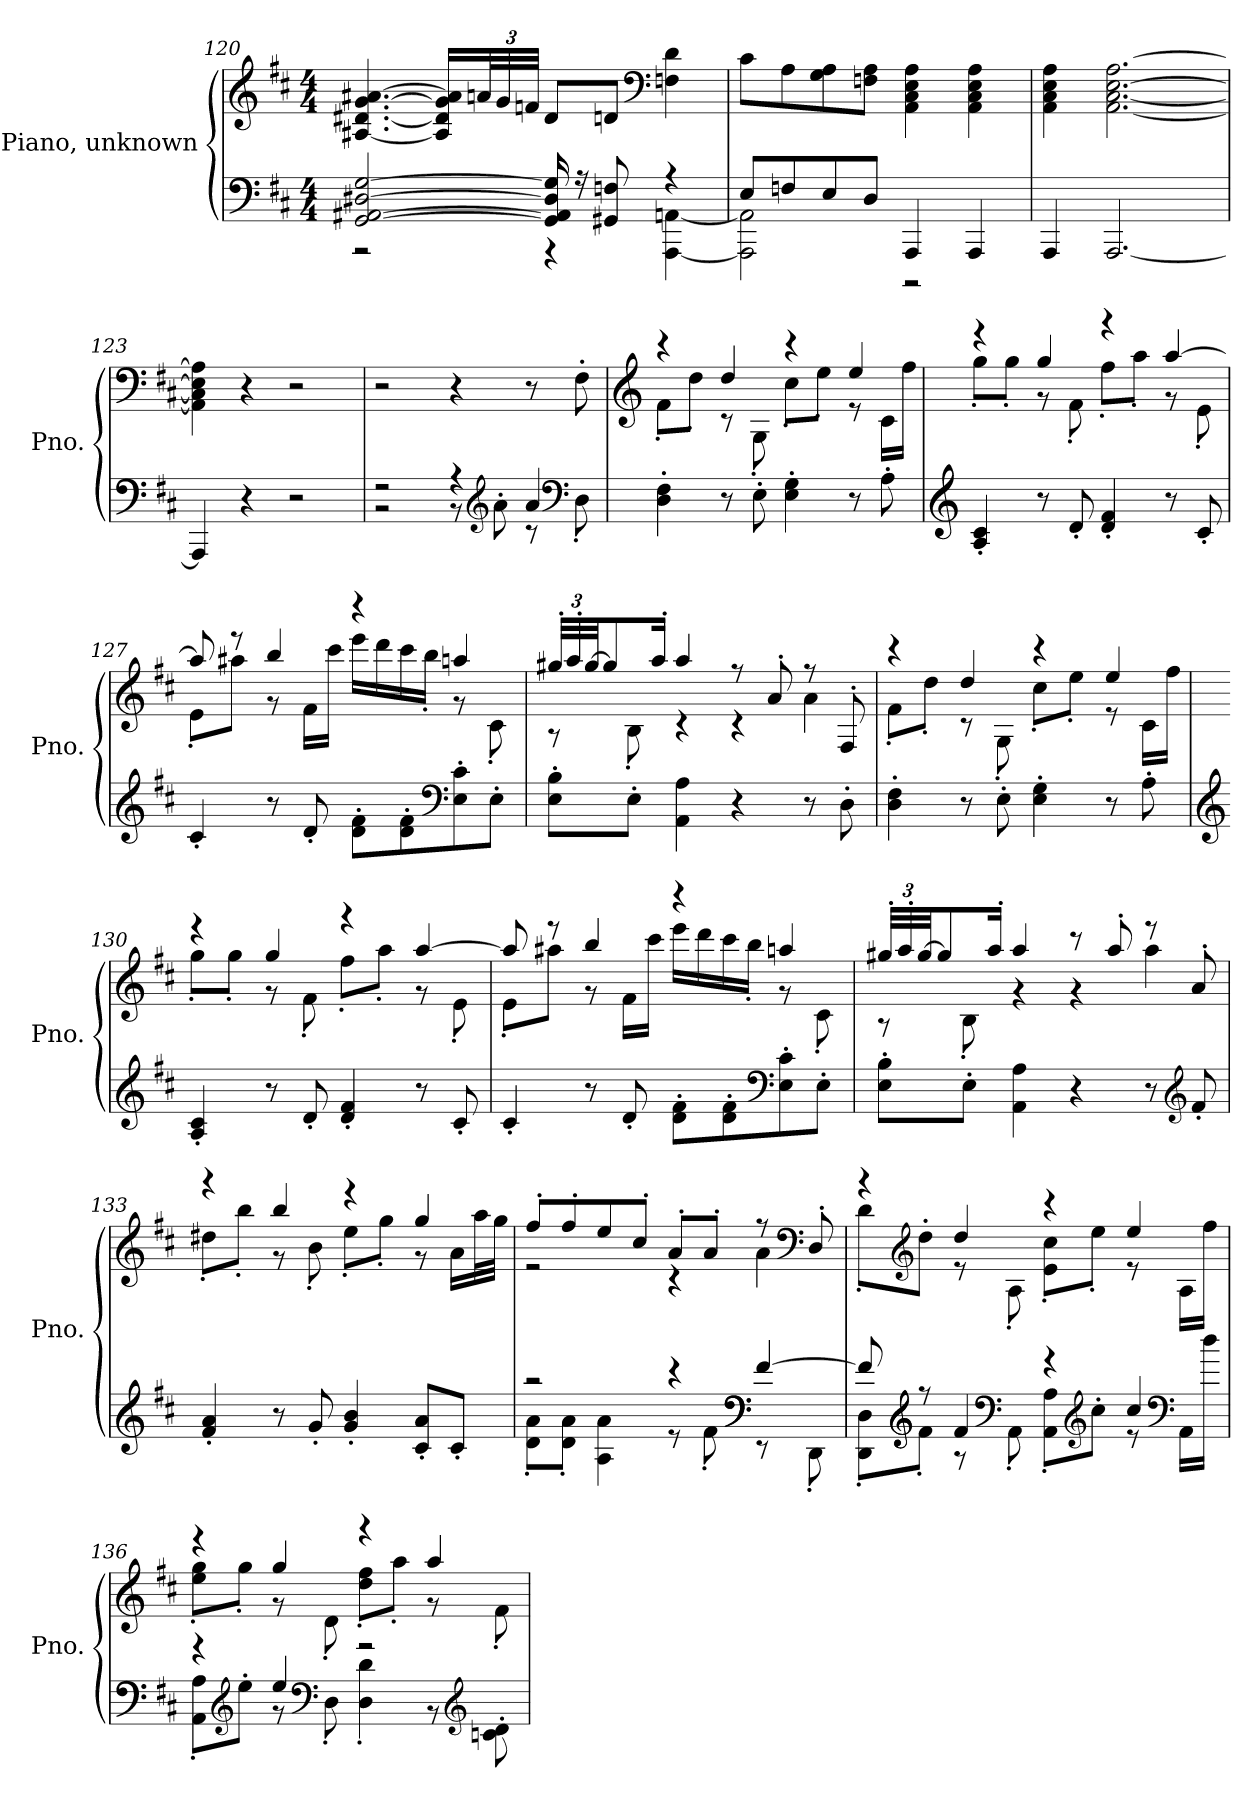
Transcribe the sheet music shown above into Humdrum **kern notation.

**kern	**kern
*part1	*part1
*staff2	*staff1
*I"Piano, unknown	*
*I'Pno.	*
!!LO:LB:g=z
*clefF4	*clefG2
*k[f#c#]	*k[f#c#]
*M4/4	*M4/4
=120	=120
*^	*
[2GG/ [2AA#X/ [2D#X/ [2G/	2r	[4.A#X/ [4.d#X/ [4.g/ [4.a#X/
.	.	16A#/] 16d#/] 16g/] 16a#/]LL
*	*	*Xbrackettup
.	.	48an/L
.	.	48g/
.	.	48fn/JJJ
16GG/] 16AA#/] 16D#/] 16G/]	4r	8d#/L
16r	.	.
8GG#X/ 8Fn/	.	8dn/J
*	*	*clefF4
4r	[4AAA\ [4AAn\	4Fn\ 4d\
=121	=121	=121
8E/L	2AAA\] 2AA\]	8c#\L
8Fn/	.	8A\
8E/	.	8G\ 8A\
8D/J	.	8Fn\ 8A\J
4AAA/	2r	4AA\ 4C#\ 4E\ 4A\
4AAA/	.	4AA\ 4C#\ 4E\ 4A\
*v	*v	*
=122	=122
4AAA/	4AA\ 4C#\ 4E\ 4A\
[2.AAA/	[2.AA\ [2.C#\ [2.E\ [2.A\
=123	=123
4AAA/]	4AA\] 4C#\] 4E\] 4A\]
4r	4r
2r	2r
!!LO:LB:g=z
=124	=124
*^	*
2r	2r	2r
4r	8r	4r
*clefG2	*	*
.	8a'\	.
4a/	8r	8r
*clefF4	*	*
.	8D'\	8F#'\
*v	*v	*
=125	=125
*	*clefG2
*	*^
4D\' 4F#\'	4r	8f#'\L
.	.	8dd'\J
8r	4dd/	8r
8E'\	.	8G'\
4E\' 4G\'	4r	8cc#'\L
.	.	8ee'\J
8r	4ee/	8r
8A'\	.	16c#\LL
.	.	16ff#\JJ
=126	=126	=126
*clefG2	*	*
4A/' 4c#/'	4r	8gg'\L
.	.	8gg'\J
8r	4gg/	8r
8d'/	.	8f#'\
4d/' 4f#/'	4r	8ff#'\L
.	.	8aa'\J
8r	[4aa/	8r
8c#'/	.	8e'\
!!LO:LB:g=z	!!
=127	=127	=127
4c#'/	8aa/]	8e'\L
.	8r	8aa#X\J
8r	4bb/	8r
8d'/	.	16f#\LL
.	.	16ccc#\JJ
8d\' 8f#\'L	4r	16eee\LL
.	.	16ddd\
8d\' 8f#\'	.	16ccc#\
.	.	16bb'\JJ
*clefF4	*	*
8E\' 8c#\'	4aan/	8r
8E'\J	.	8c#'\
=128	=128	=128
8E\' 8B\'L	48gg#X'/LLL	8r
.	48aa'/	.
.	[48gg#/JJ	.
.	8gg#/]	.
8E'\J	.	8B'\
.	16aa'/Jk	.
4AA\ 4A\	4aa/	4r
4r	8r	4r
.	8a'/	.
8r	8r	4a\
8D'\	8F#'/	.
=129	=129	=129
4D\' 4F#\'	4r	8f#'\L
.	.	8dd'\J
8r	4dd/	8r
8E'\	.	8G'\
4E\' 4G\'	4r	8cc#'\L
.	.	8ee'\J
8r	4ee/	8r
8A'\	.	16c#\LL
.	.	16ff#\JJ
!!LO:LB:g=z	!!
=130	=130	=130
*clefG2	*	*
4A/' 4c#/'	4r	8gg'\L
.	.	8gg'\J
8r	4gg/	8r
8d'/	.	8f#'\
4d/' 4f#/'	4r	8ff#'\L
.	.	8aa'\J
8r	[4aa/	8r
8c#'/	.	8e'\
=131	=131	=131
4c#'/	8aa/]	8e'\L
.	8r	8aa#X\J
8r	4bb/	8r
8d'/	.	16f#\LL
.	.	16ccc#\JJ
8d\' 8f#\'L	4r	16eee\LL
.	.	16ddd\
8d\' 8f#\'	.	16ccc#\
.	.	16bb'\JJ
*clefF4	*	*
8E\' 8c#\'	4aan/	8r
8E'\J	.	8c#'\
=132	=132	=132
8E\' 8B\'L	48gg#X'/LLL	8r
.	48aa'/	.
.	[48gg#/JJ	.
.	8gg#/]	.
8E'\J	.	8B'\
.	16aa'/Jk	.
4AA\ 4A\	4aa/	4r
4r	8r	4r
.	8aa'/	.
8r	8r	4aa\
*clefG2	*	*
8f#'/	8a'/	.
!!LO:LB:g=z	!!
=133	=133	=133
4f#/' 4a/'	4r	8dd#X'\L
.	.	8bb'\J
8r	4bb/	8r
8g'/	.	8b'\
4g/' 4b/'	4r	8ee'\L
.	.	8gg'\J
8c#/' 8a/'L	4gg/	8r
8c#'/J	.	16a\LL
.	.	32aa\L
.	.	32gg\JJJ
=134	=134	=134
*^	*	*
2r	8d\' 8a\'L	8ff#'/L	2r
.	8d\' 8a\'J	8ff#'/	.
.	4A\ 4a\	8ee/	.
.	.	8cc#'/J	.
4r	8r	8a'/L	4r
.	8f#'\	8a'/J	.
*clefF4	*	*	*
[4f#/	8r	8r	4a\
*	*	*clefF4	*
.	8DD'\	8D'/	.
=135	=135	=135	=135
8f#/]	8DD\' 8D\'L	4r	8d'\L
*clefG2	*	*clefG2	*
8r	8f#'\J	.	8dd'\J
4f#/	8r	4dd/	8r
*clefF4	*	*	*
.	8AA'\	.	8A'\
4r	8AA\' 8A\'L	4r	8e\' 8cc#\'L
*clefG2	*	*	*
.	8cc#'\J	.	8ee'\J
4cc#/	8r	4ee/	8r
*clefF4	*	*	*
.	16AA\LL	.	16A\LL
.	16dd\JJ	.	16ff#\JJ
!!LO:PB:g=z	!!
=136	=136	=136	=136
4r	8AA\' 8A\'L	4r	8ee\' 8gg\'L
*clefG2	*	*	*
.	8ee'\J	.	8gg'\J
4ee/	8r	4gg/	8r
*clefF4	*	*	*
.	8D'\	.	8d'\
2r	4D\' 4d\'	4r	8dd\' 8ff#\'L
.	.	.	8aa'\J
.	8r	4aa/	8r
*clefG2	*	*	*
.	8cn\' 8d\'	.	8f#'\
*v	*v	*	*
*	*v	*v
=	=
*-	*-
